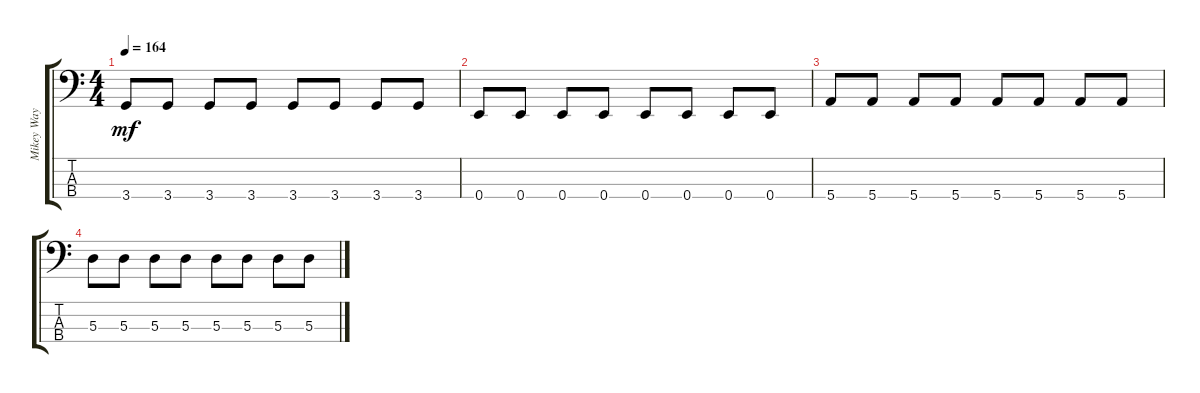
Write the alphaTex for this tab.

\track ("Mikey Way" "Mikey Way") {instrument electricbassfinger}
\staff {score tabs}
\tuning (G2 D2 A1 E1) {hide}
\ts (4 4)
\tempo 164
\clef f4
\ks c
3.4.8{dy mf} 3.4.8 3.4.8 3.4.8 3.4.8 3.4.8 3.4.8 3.4.8 |
0.4.8 0.4.8 0.4.8 0.4.8 0.4.8 0.4.8 0.4.8 0.4.8 |
5.4.8 5.4.8 5.4.8 5.4.8 5.4.8 5.4.8 5.4.8 5.4.8 |
5.3.8 5.3.8 5.3.8 5.3.8 5.3.8 5.3.8 5.3.8 5.3.8
